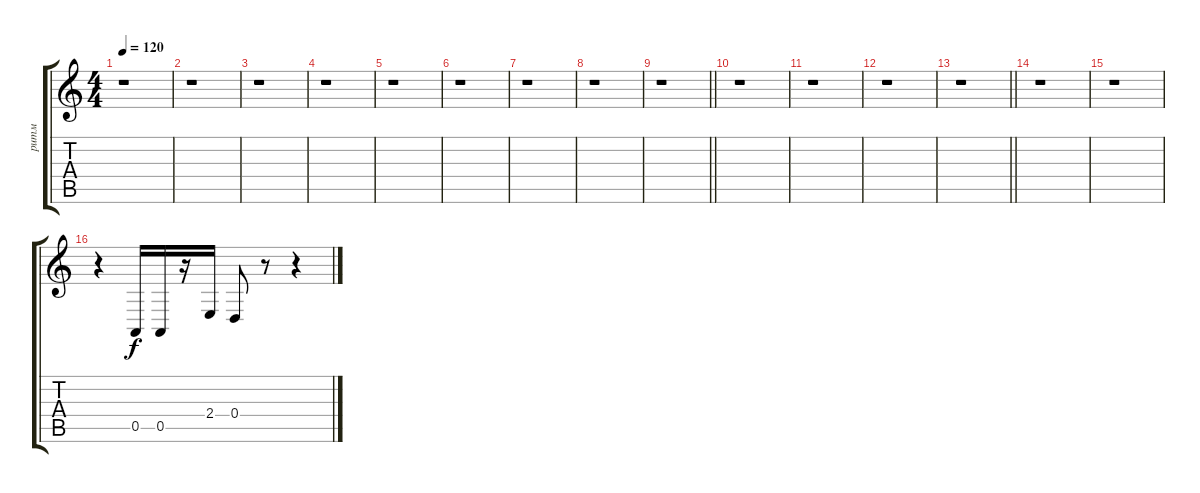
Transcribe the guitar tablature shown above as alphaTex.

\track ("ритм" "ритм") {instrument acousticgrandpiano}
\staff {score tabs}
\tuning (E4 B3 G3 D3 A2 E2) {hide}
\ts (4 4)
\tempo 120
\clef g2
\ks c
r.1{dy f} |
r.1 |
r.1 |
r.1 |
r.1 |
r.1 |
r.1 |
r.1 |
\barLineRight lightlight
r.1 |
r.1 |
r.1 |
r.1 |
\barLineRight lightlight
r.1 |
r.1 |
r.1 |
r.4 0.5.16 0.5.16 r.16 2.4.16 0.4.8 r.8 r.4
